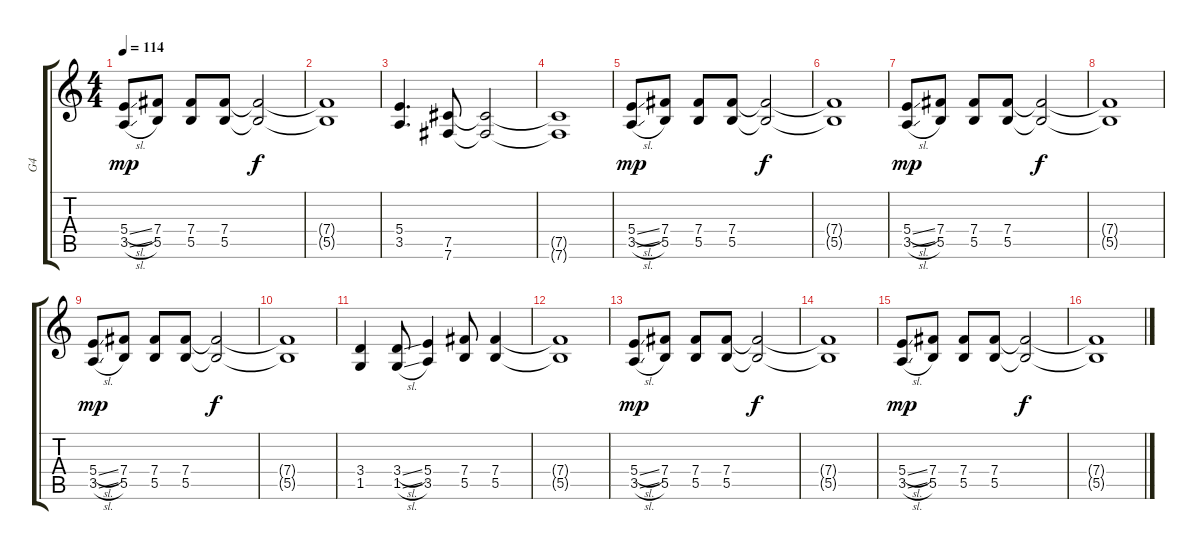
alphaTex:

\track ("G4" "G4") {instrument overdrivenguitar}
\staff {score tabs}
\tuning (Db4 Ab3 E3 B2 Gb2 B1) {hide}
\ts (4 4)
\tempo 114
\clef g2
\ks c
(5.4{sl} 3.5{sl}).8{dy mp} (7.4 5.5).8 (7.4 5.5).8 (7.4 5.5).8 (7.4{t} 5.5{t}).2{dy f} |
(7.4{t} 5.5{t}).1 |
(5.4 3.5).4{d} (7.5 7.6).8 (7.5{t} 7.6{t}).2 |
(7.5{t} 7.6{t}).1 |
(5.4{sl} 3.5{sl}).8{dy mp} (7.4 5.5).8 (7.4 5.5).8 (7.4 5.5).8 (7.4{t} 5.5{t}).2{dy f} |
(7.4{t} 5.5{t}).1 |
(5.4{sl} 3.5{sl}).8{dy mp} (7.4 5.5).8 (7.4 5.5).8 (7.4 5.5).8 (7.4{t} 5.5{t}).2{dy f} |
(7.4{t} 5.5{t}).1 |
(5.4{sl} 3.5{sl}).8{dy mp} (7.4 5.5).8 (7.4 5.5).8 (7.4 5.5).8 (7.4{t} 5.5{t}).2{dy f} |
(7.4{t} 5.5{t}).1 |
(3.4 1.5).4 (3.4{sl} 1.5{sl}).8 (5.4 3.5).4 (7.4 5.5).8 (7.4 5.5).4 |
(7.4{t} 5.5{t}).1 |
(5.4{sl} 3.5{sl}).8{dy mp} (7.4 5.5).8 (7.4 5.5).8 (7.4 5.5).8 (7.4{t} 5.5{t}).2{dy f} |
(7.4{t} 5.5{t}).1 |
(5.4{sl} 3.5{sl}).8{dy mp} (7.4 5.5).8 (7.4 5.5).8 (7.4 5.5).8 (7.4{t} 5.5{t}).2{dy f} |
(7.4{t} 5.5{t}).1
